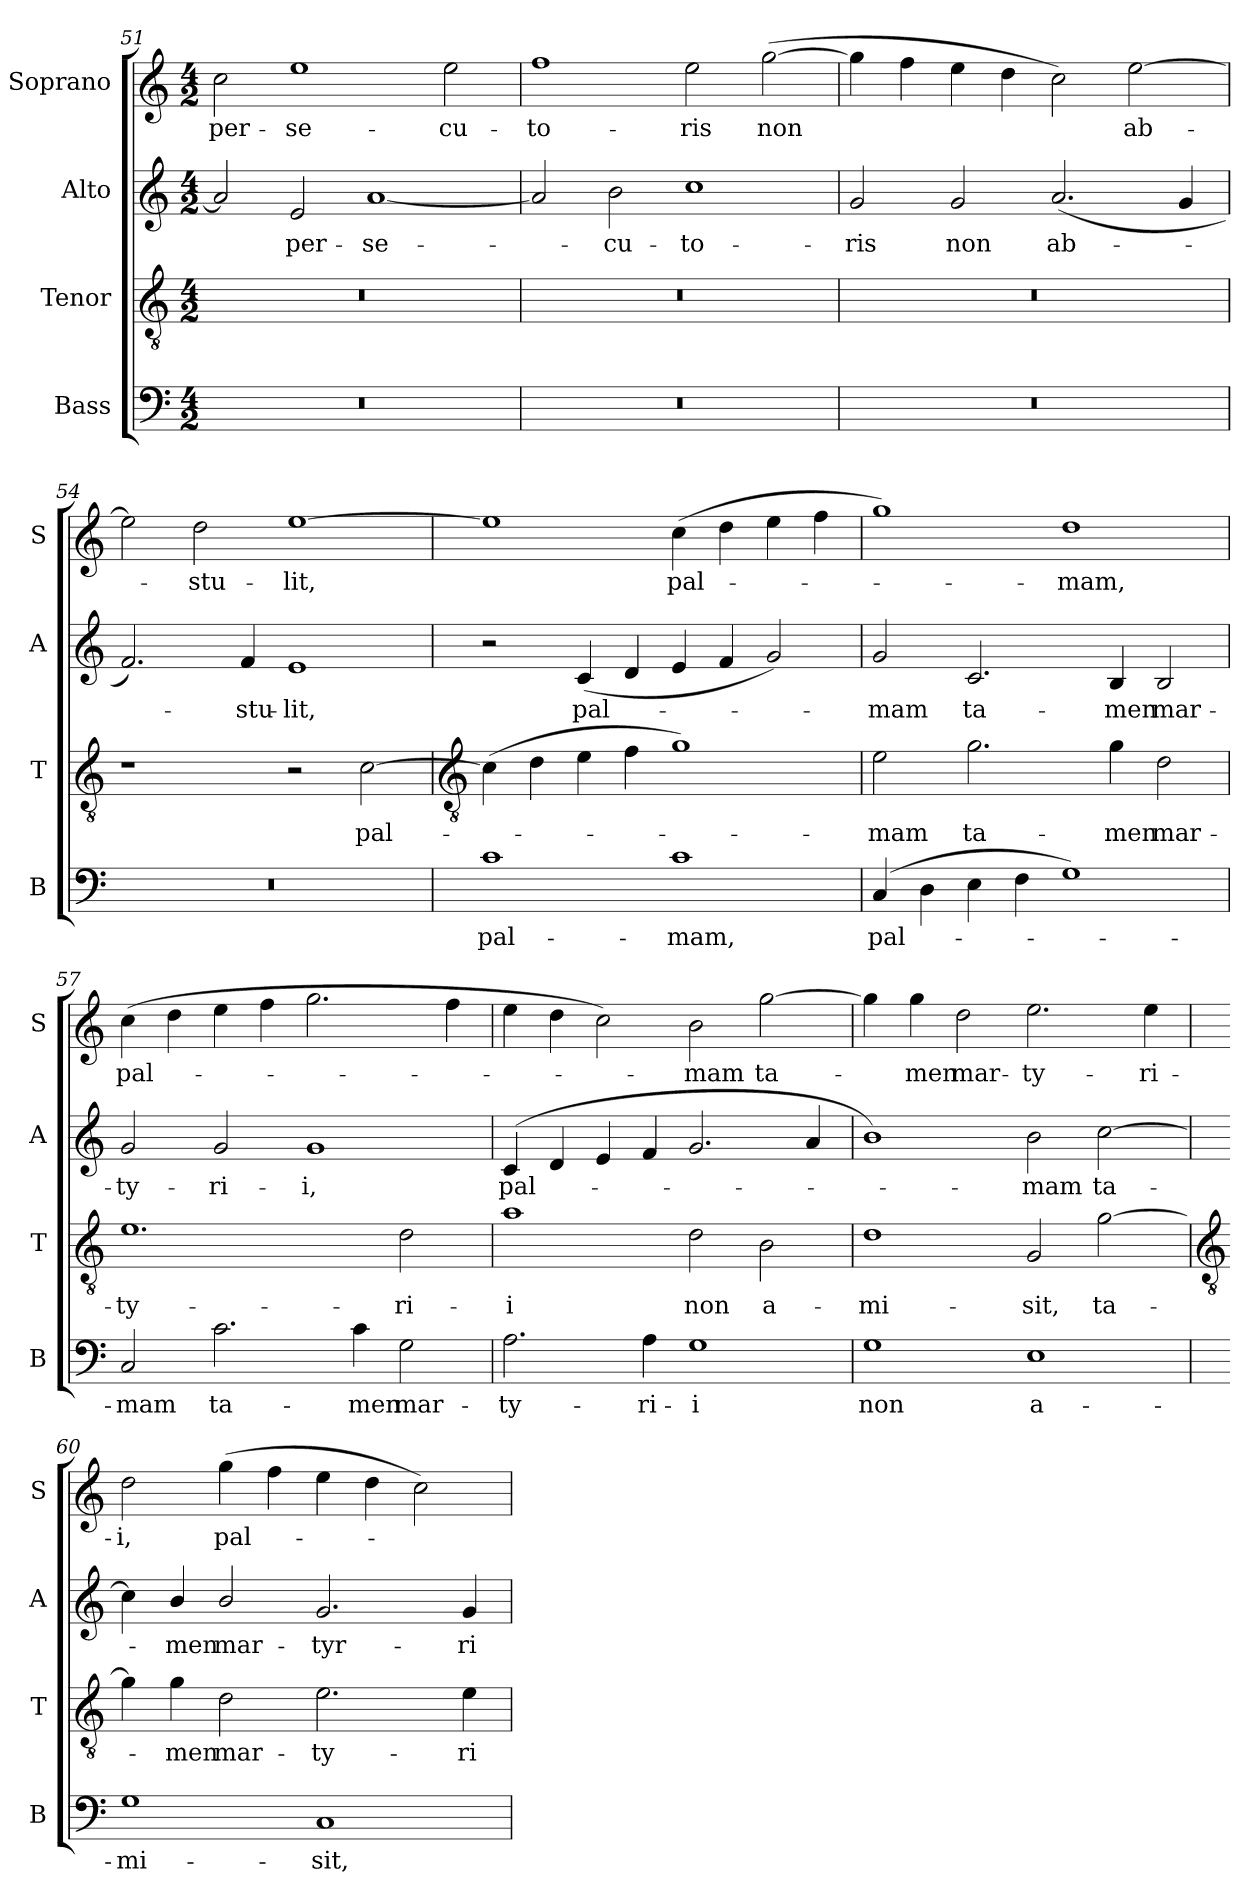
**kern	**text	**kern	**text	**kern	**text	**kern	**text
*part4	*part4	*part3	*part3	*part2	*part2	*part1	*part1
*staff4	*staff4	*staff3	*staff3	*staff2	*staff2	*staff1	*staff1
*I"Bass	*	*I"Tenor	*	*I"Alto	*	*I"Soprano	*
*I'B	*	*I'T	*	*I'A	*	*I'S	*
*clefF4	*	*clefGv2	*	*clefG2	*	*clefG2	*
*k[]	*	*k[]	*	*k[]	*	*k[]	*
*C:	*	*C:	*	*C:	*	*C:	*
*M4/2	*	*M4/2	*	*M4/2	*	*M4/2	*
=51	=51	=51	=51	=51	=51	=51	=51
!	!	!	!	!	!	!	!LO:LY:b
0r	.	0r	.	2a]	.	2cc	per-
!	!	!	!	!	!LO:LY:b	!	!LO:LY:b
.	.	.	.	2e	per-	1ee	-se-
!	!	!	!	!	!LO:LY:b	!	!
.	.	.	.	[1a	-se-	.	.
!	!	!	!	!	!	!	!LO:LY:b
.	.	.	.	.	.	2ee	-cu-
=52	=52	=52	=52	=52	=52	=52	=52
!	!	!	!	!	!	!	!LO:LY:b
0r	.	0r	.	2a]	.	1ff	-to-
!	!	!	!	!	!LO:LY:b	!	!
.	.	.	.	2b	cu-	.	.
!	!	!	!	!	!LO:LY:b	!	!LO:LY:b
.	.	.	.	1cc	-to-	2ee	-ris
!	!	!	!	!	!	!	!LO:LY:b
.	.	.	.	.	.	(>[2gg	non
=53	=53	=53	=53	=53	=53	=53	=53
!	!	!	!	!	!LO:LY:b	!	!
0r	.	0r	.	2g	-ris	4gg]	.
.	.	.	.	.	.	4ff	.
!	!	!	!	!	!LO:LY:b	!	!
.	.	.	.	2g	non	4ee	.
.	.	.	.	.	.	4dd	.
!	!	!	!	!	!LO:LY:b	!	!
.	.	.	.	(<2.a	ab-	2cc)	.
!	!	!	!	!	!	!	!LO:LY:b
.	.	.	.	.	.	[2ee	ab-
.	.	.	.	4g	.	.	.
=54	=54	=54	=54	=54	=54	=54	=54
0r	.	1r	.	2.f)	.	2ee]	.
!	!	!	!	!	!	!	!LO:LY:b
.	.	.	.	.	.	2dd	stu-
!	!	!	!	!	!LO:LY:b	!	!
.	.	.	.	4f	stu-	.	.
!	!	!	!	!	!LO:LY:b	!	!LO:LY:b
.	.	2r	.	1e	-lit,	[1ee	-lit,
!	!	!	!LO:LY:b	!	!	!	!
.	.	[2c	pal-	.	.	.	.
!!LO:LB:g=z
=55	=55	=55	=55	=55	=55	=55	=55
*	*	*clefGv2	*	*	*	*	*
!	!LO:LY:b	!	!	!	!	!	!
1c	pal-	(>4c]	.	2r	.	1ee]	.
.	.	4d	.	.	.	.	.
!	!	!	!	!	!LO:LY:b	!	!
.	.	4e	.	(<4c	pal-	.	.
.	.	4f	.	4d	.	.	.
!	!LO:LY:b	!	!	!	!	!	!LO:LY:b
1c	-mam,	1g)	.	4e	.	(>4cc	pal-
.	.	.	.	4f	.	4dd	.
.	.	.	.	2g)	.	4ee	.
.	.	.	.	.	.	4ff	.
=56	=56	=56	=56	=56	=56	=56	=56
!	!LO:LY:b	!	!LO:LY:b	!	!LO:LY:b	!	!
(>4C	pal-	2e	mam	2g	mam	1gg)	.
4D	.	.	.	.	.	.	.
!	!	!	!LO:LY:b	!	!LO:LY:b	!	!
4E	.	2.g	ta-	2.c	ta-	.	.
4F	.	.	.	.	.	.	.
!	!	!	!	!	!	!	!LO:LY:b
1G)	.	.	.	.	.	1dd	mam,
!	!	!	!LO:LY:b	!	!LO:LY:b	!	!
.	.	4g	-men	4B	-men	.	.
!	!	!	!LO:LY:b	!	!LO:LY:b	!	!
.	.	2d	mar-	2B	mar-	.	.
=57	=57	=57	=57	=57	=57	=57	=57
!	!LO:LY:b	!	!LO:LY:b	!	!LO:LY:b	!	!LO:LY:b
2C	mam	1.e	-ty-	2g	-ty-	(>4cc	pal-
.	.	.	.	.	.	4dd	.
!	!LO:LY:b	!	!	!	!LO:LY:b	!	!
2.c	ta-	.	.	2g	-ri-	4ee	.
.	.	.	.	.	.	4ff	.
!	!	!	!	!	!LO:LY:b	!	!
.	.	.	.	1g	-i,	2.gg	.
!	!LO:LY:b	!	!	!	!	!	!
4c	-men	.	.	.	.	.	.
!	!LO:LY:b	!	!LO:LY:b	!	!	!	!
2G	mar-	2d	-ri-	.	.	.	.
.	.	.	.	.	.	4ff	.
=58	=58	=58	=58	=58	=58	=58	=58
!	!LO:LY:b	!	!LO:LY:b	!	!LO:LY:b	!	!
2.A	-ty-	1a	-i	(<4c	pal-	4ee	.
.	.	.	.	4d	.	4dd	.
.	.	.	.	4e	.	2cc)	.
!	!LO:LY:b	!	!	!	!	!	!
4A	-ri-	.	.	4f	.	.	.
!	!LO:LY:b	!	!LO:LY:b	!	!	!	!LO:LY:b
1G	-i	2d	non	2.g	.	2b	mam
!	!	!	!LO:LY:b	!	!	!	!LO:LY:b
.	.	2B	a-	.	.	[2gg	ta-
.	.	.	.	4a	.	.	.
=59	=59	=59	=59	=59	=59	=59	=59
!	!LO:LY:b	!	!LO:LY:b	!	!	!	!
1G	non	1d	-mi-	1b)	.	4gg]	.
!	!	!	!	!	!	!	!LO:LY:b
.	.	.	.	.	.	4gg	men
!	!	!	!	!	!	!	!LO:LY:b
.	.	.	.	.	.	2dd	mar-
!	!LO:LY:b	!	!LO:LY:b	!	!LO:LY:b	!	!LO:LY:b
1E	a-	2G	-sit,	2b	mam	2.ee	-ty-
!	!	!	!LO:LY:b	!	!LO:LY:b	!	!
.	.	[2g	ta-	[2cc	ta-	.	.
!	!	!	!	!	!	!	!LO:LY:b
.	.	.	.	.	.	4ee	-ri-
!!LO:LB:g=z
=60	=60	=60	=60	=60	=60	=60	=60
*	*	*clefGv2	*	*	*	*	*
!	!LO:LY:b	!	!	!	!	!	!LO:LY:b
1G	-mi-	4g]	.	4cc]	.	2dd	-i,
!	!	!	!LO:LY:b	!	!LO:LY:b	!	!
.	.	4g	men	4b/	men	.	.
!	!	!	!LO:LY:b	!	!LO:LY:b	!	!LO:LY:b
.	.	2d	mar-	2b/	mar-	(>4gg	pal-
.	.	.	.	.	.	4ff	.
!	!LO:LY:b	!	!LO:LY:b	!	!LO:LY:b	!	!
1C	-sit,	2.e	-ty-	2.g	-tyr-	4ee	.
.	.	.	.	.	.	4dd	.
.	.	.	.	.	.	2cc)	.
!	!	!	!LO:LY:b	!	!LO:LY:b	!	!
.	.	4e	-ri-	4g	-ri-	.	.
=	=	=	=	=	=	=	=
*-	*-	*-	*-	*-	*-	*-	*-
